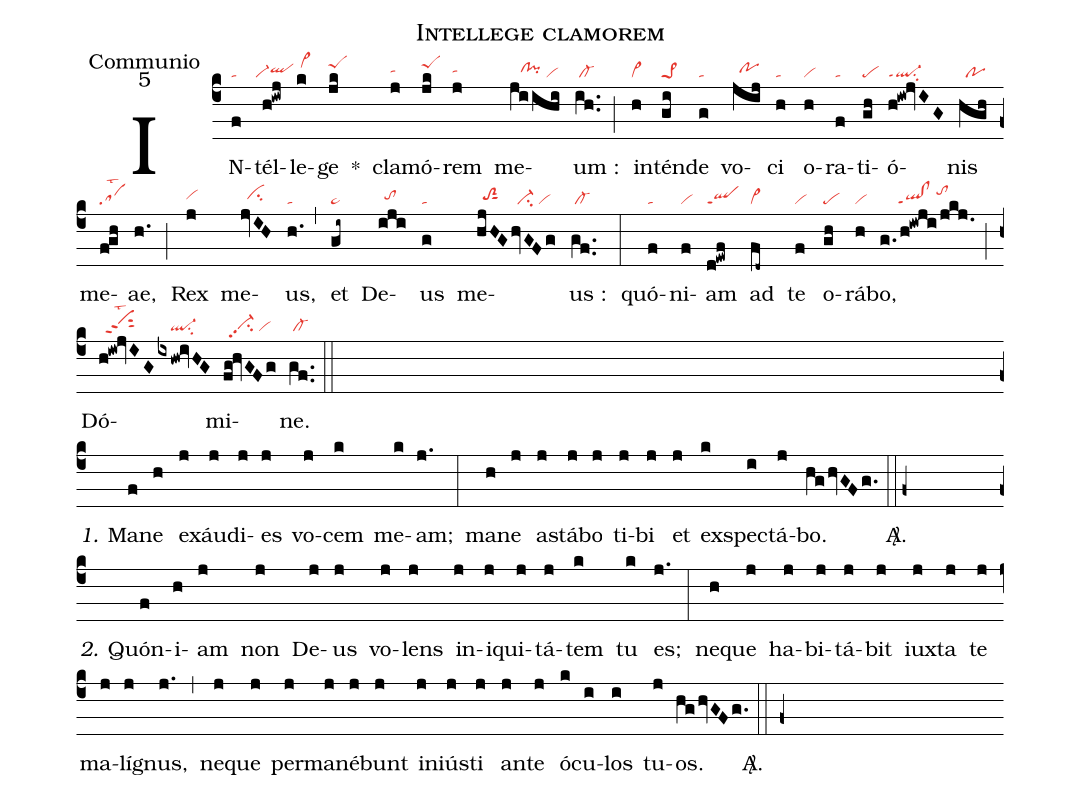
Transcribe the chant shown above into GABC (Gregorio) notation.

name:Intellege clamorem;
office-part:Communio;
mode:5;
nabc-lines:1;
%%
(c4) IN(f|ta)tél(h!iwj|``vi-qlhh)le(k|/vi>hj)ge(jk|peShj) *()
cla(j|tahh)mó(jk|peShj)rem(j|tahh) me(jiihi|///clhh!pihh/vi)um :(ih..|/cl-) (;)
in(h|vi>)tén(gi|pe>1)de(g|ta) vo(jij|//pohh)ci(h|ta)
o(h|vi)ra(f|ta)ti(gh|pe)ó(h!iw!jvIG|ql-ppt1su2)nis(hgh|//po) me(f!gh|salst2)ae,(h.) (;)
Rex(j|vihh) me(jvIH|//cihh)us,(h.|ta) (,)
et(gi~|pe~) De(iji|//tohh)us(g|ta) me(hjHG|//toS2hhsut1|hvGFg|//ci-/vi)us :(gf..|/cl-) (:)
quó(f|ta)ni(f|vi)am(d!ewf|qlppt1) ad(fd~|cl~) te(f|vi)
o(gh|pe)rá(h|vi)bo,(g./h!iwji/jkj.|/////ql!clppt1/tohj) (;)
Dó(h!iw!jvIG|//vihippt2sut2lst2|/ixhw!ivHG|////ql-su2)mi(fg!hvGFg|//vi-hgpp2su2/vi)ne.(gf..|/cl-) (::Z)

<i>1.</i> Ma(f)ne(h) ex(j)áu(j)di(j)es(j) vo(j)cem(k) me(k)am;(j.) (:)
ma(h)ne(j) a(j)stá(j)bo(j) ti(j)bi(j) et(j) ex(k)spec(i)tá(j)bo.(hg/hvGFg.) <sp>A/</sp>.(::f+Z)

<i>2.</i> Quón(f)i(h)am(j) non(j) De(j)us(j) vo(j)lens(j) in(j)i(j)qui(j)tá(j)tem(k) tu(k) es;(j.) (:)
ne(h)que(j) ha(j)bi(j)tá(j)bit(j) iux(j)ta(j) te(j) ma(j)lí(j)gnus,(j.) (,)
ne(j)que(j) per(j)ma(j)né(j)bunt(j) in(j)iús(j)ti(j) an(j)te(j) ó(k)cu(i)los(i) tu(j)os.(hg/hvGFg.) <sp>A/</sp>.(::f+)
